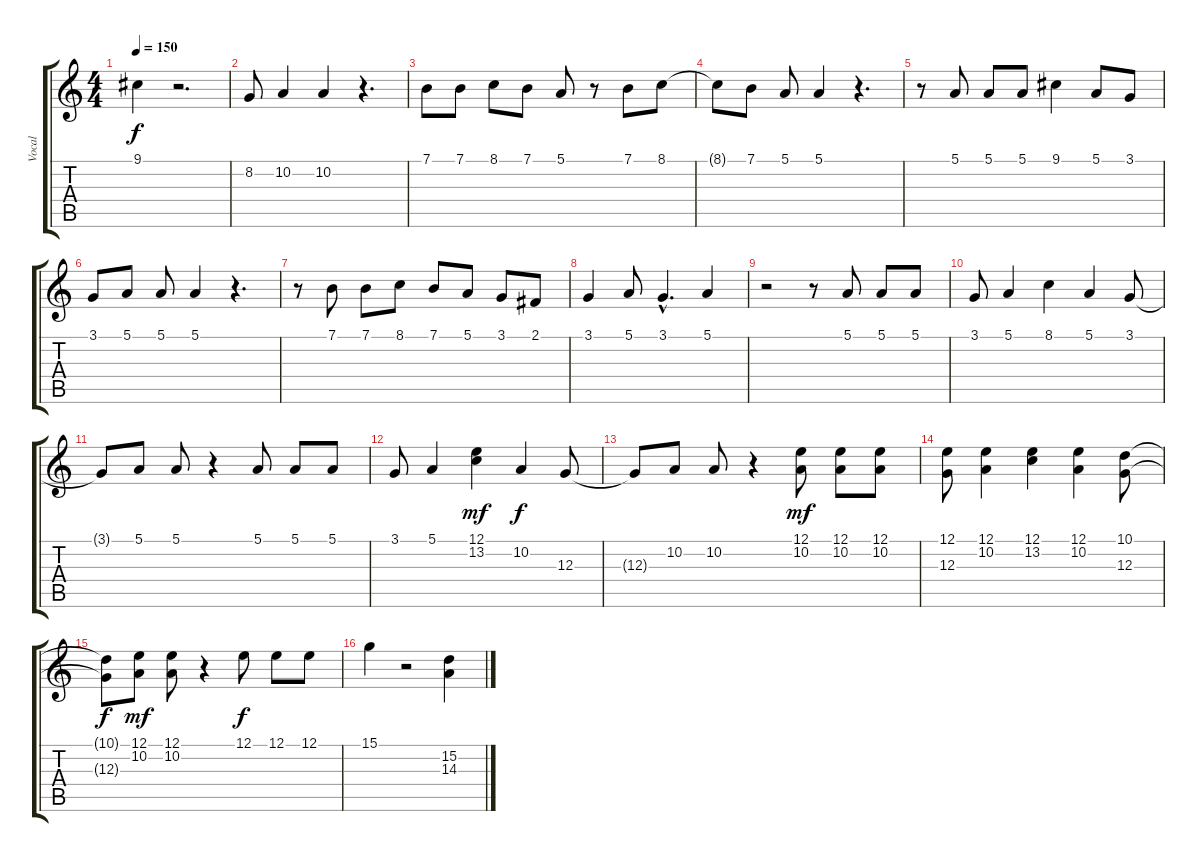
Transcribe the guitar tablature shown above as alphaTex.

\track ("Vocal" "Vocal") {instrument flute}
\staff {score tabs}
\tuning (E4 B3 G3 D3 A2 E2) {hide}
\ts (4 4)
\tempo 150
\clef g2
\ks c
9.1.4{dy f} r.2{d} |
8.2.8 10.2.4 10.2.4 r.4{d} |
7.1.8 7.1.8 8.1.8 7.1.8 5.1.8 r.8 7.1.8 8.1.8 |
8.1{t}.8 7.1.8 5.1.8 5.1.4 r.4{d} |
r.8 5.1.8 5.1.8 5.1.8 9.1.4 5.1.8 3.1.8 |
3.1.8 5.1.8 5.1.8 5.1.4 r.4{d} |
r.8 7.1.8 7.1.8 8.1.8 7.1.8 5.1.8 3.1.8 2.1.8 |
3.1.4 5.1.8 3.1{hac}.4{d} 5.1.4 |
r.2 r.8 5.1.8 5.1.8 5.1.8 |
3.1.8 5.1.4 8.1.4 5.1.4 3.1.8 |
3.1{t}.8 5.1.8 5.1.8 r.4 5.1.8 5.1.8 5.1.8 |
3.1.8 5.1.4 (12.1 13.2).4{dy mf} 10.2.4{dy f} 12.3.8 |
12.3{t}.8 10.2.8 10.2.8 r.4 (12.1 10.2).8{dy mf} (12.1 10.2).8 (12.1 10.2).8 |
(12.1 12.3).8 (12.1 10.2).4 (12.1 13.2).4 (12.1 10.2).4 (10.1 12.3).8 |
(10.1{t} 12.3{t}).8{dy f} (12.1 10.2).8{dy mf} (12.1 10.2).8 r.4 12.1.8{dy f} 12.1.8 12.1.8 |
15.1.4 r.2 (15.2 14.3).4
